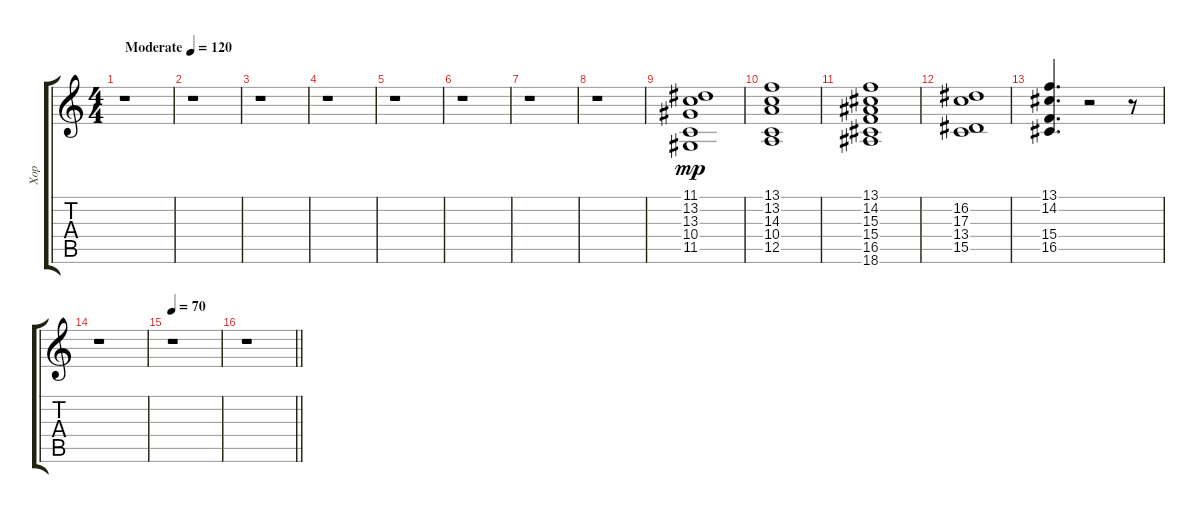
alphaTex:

\track ("Хор" "Хор") {instrument pad4choir}
\staff {score tabs}
\tuning (E4 B3 G3 D3 A2 E2) {hide}
\ts (4 4)
\tempo (120 "Moderate")
\clef g2
\ks c
r.1{dy mp instrument pad4choir} |
r.1 |
r.1 |
r.1 |
r.1 |
r.1 |
r.1 |
r.1 |
(11.1 13.2 13.3 10.4 11.5).1 |
(13.1 13.2 14.3 10.4 12.5).1 |
(13.1 14.2 15.3 15.4 16.5 18.6).1 |
(16.2 17.3 13.4 15.5).1 |
(13.1 14.2 15.4 16.5).4{d} r.2 r.8 |
r.1 |
\tempo 70
r.1 |
\barLineRight lightlight
r.1
